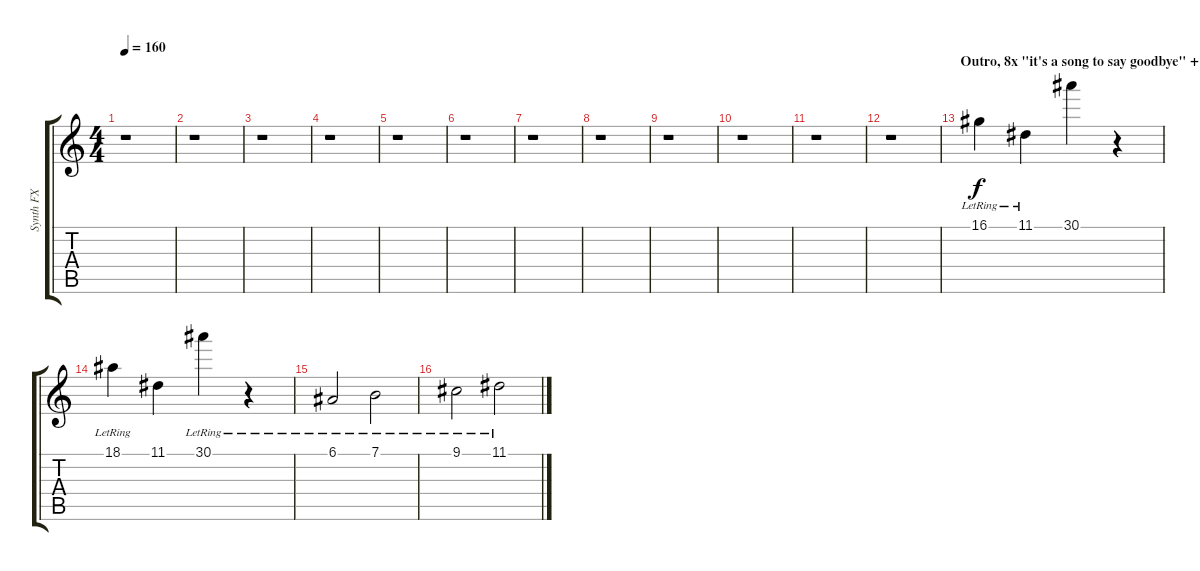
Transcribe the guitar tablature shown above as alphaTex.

\track ("Synth FX" "Synth FX") {instrument fx5brightness}
\staff {score tabs}
\tuning (E4 B3 G3 D3 A2 E2) {hide}
\ts (4 4)
\tempo 160
\clef g2
\ks c
r.1{dy mf} |
r.1 |
r.1 |
r.1 |
r.1 |
r.1 |
r.1 |
r.1 |
r.1 |
r.1 |
r.1 |
r.1 |
\section ("" "Outro, 8x \"it's a song to say goodbye\" + end")
16.1{lr}.4{dy f} 11.1{lr}.4 30.1.4 r.4 |
18.1{lr}.4 11.1.4 30.1{lr}.4 r.4 |
6.1{lr}.2 7.1{lr}.2 |
9.1{lr}.2 11.1{lr}.2
